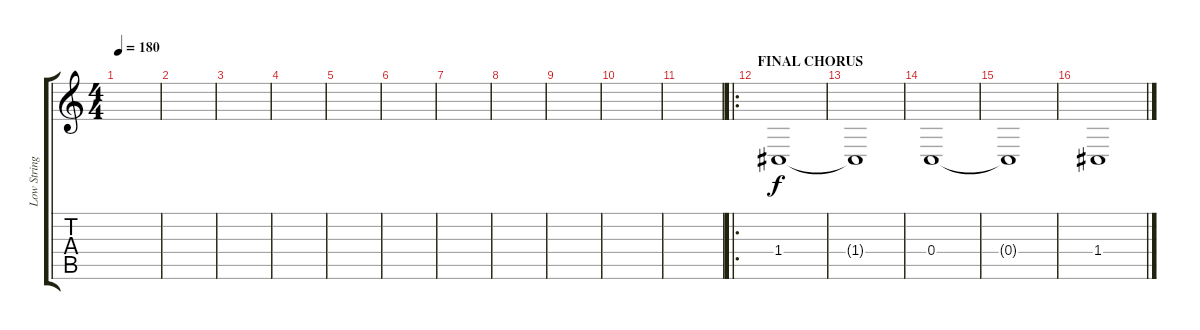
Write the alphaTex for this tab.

\track ("Low Strings" "Low String") {instrument synthstrings1}
\staff {score tabs}
\tuning (D4 A3 F3 C3 G2 C2) {hide}
\ts (4 4)
\tempo 180
\clef g2
\ks c
|
|
|
|
|
|
|
|
|
|
|
\ro
\section ("" "FINAL CHORUS")
1.4.1 |
1.4{t}.1 |
0.4.1 |
0.4{t}.1 |
1.4.1
